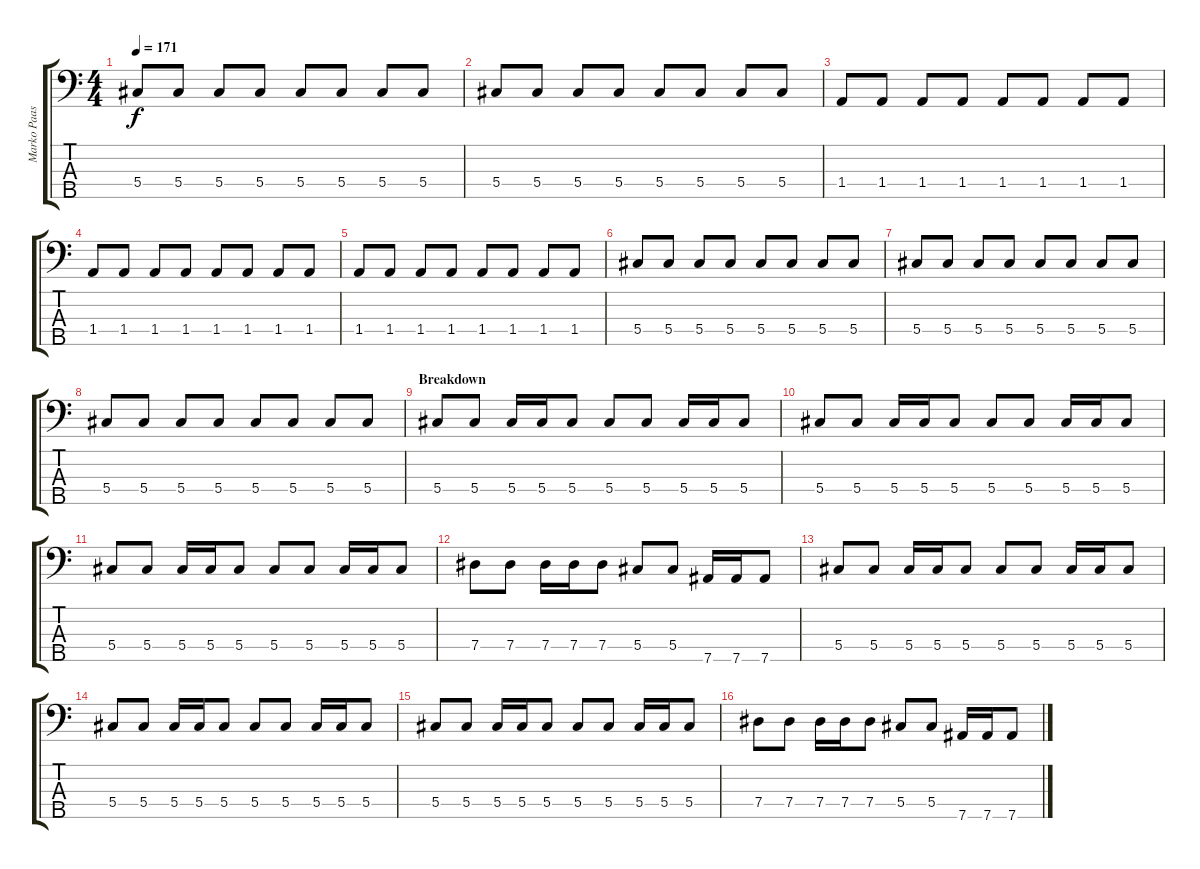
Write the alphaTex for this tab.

\track ("Marko Paasikoski" "Marko Paas") {instrument electricbasspick}
\staff {score tabs}
\tuning (B2 Gb2 Db2 Ab1 Eb1) {hide}
\ts (4 4)
\tempo 171
\clef f4
\ks aminor
5.4.8{dy f} 5.4.8 5.4.8 5.4.8 5.4.8 5.4.8 5.4.8 5.4.8 |
5.4.8 5.4.8 5.4.8 5.4.8 5.4.8 5.4.8 5.4.8 5.4.8 |
1.4.8 1.4.8 1.4.8 1.4.8 1.4.8 1.4.8 1.4.8 1.4.8 |
1.4.8 1.4.8 1.4.8 1.4.8 1.4.8 1.4.8 1.4.8 1.4.8 |
1.4.8 1.4.8 1.4.8 1.4.8 1.4.8 1.4.8 1.4.8 1.4.8 |
5.4.8 5.4.8 5.4.8 5.4.8 5.4.8 5.4.8 5.4.8 5.4.8 |
5.4.8 5.4.8 5.4.8 5.4.8 5.4.8 5.4.8 5.4.8 5.4.8 |
5.4.8 5.4.8 5.4.8 5.4.8 5.4.8 5.4.8 5.4.8 5.4.8 |
\section ("" "Breakdown")
5.4.8 5.4.8 5.4.16 5.4.16 5.4.8 5.4.8 5.4.8 5.4.16 5.4.16 5.4.8 |
5.4.8 5.4.8 5.4.16 5.4.16 5.4.8 5.4.8 5.4.8 5.4.16 5.4.16 5.4.8 |
5.4.8 5.4.8 5.4.16 5.4.16 5.4.8 5.4.8 5.4.8 5.4.16 5.4.16 5.4.8 |
7.4.8 7.4.8 7.4.16 7.4.16 7.4.8 5.4.8 5.4.8 7.5.16 7.5.16 7.5.8 |
5.4.8 5.4.8 5.4.16 5.4.16 5.4.8 5.4.8 5.4.8 5.4.16 5.4.16 5.4.8 |
5.4.8 5.4.8 5.4.16 5.4.16 5.4.8 5.4.8 5.4.8 5.4.16 5.4.16 5.4.8 |
5.4.8 5.4.8 5.4.16 5.4.16 5.4.8 5.4.8 5.4.8 5.4.16 5.4.16 5.4.8 |
7.4.8 7.4.8 7.4.16 7.4.16 7.4.8 5.4.8 5.4.8 7.5.16 7.5.16 7.5.8
